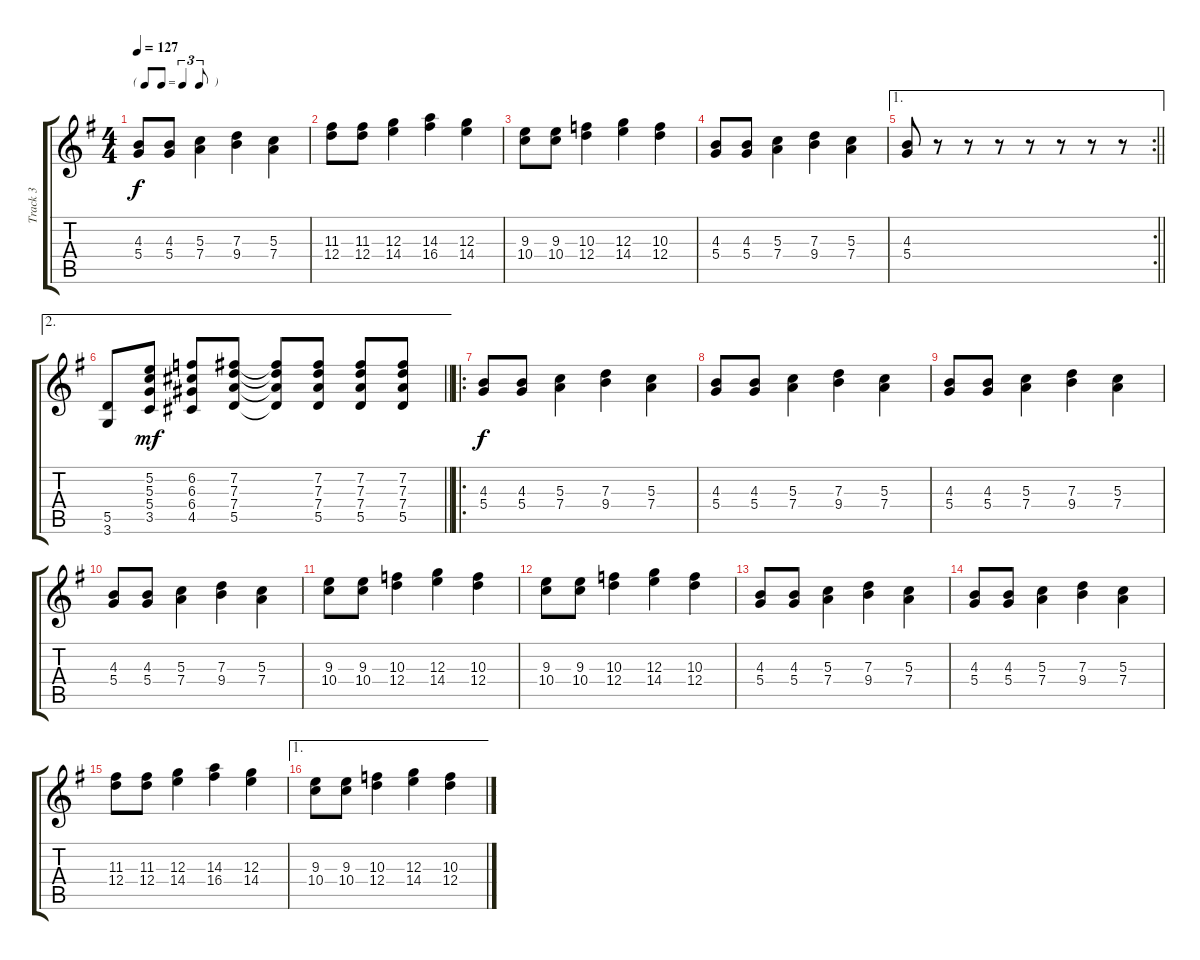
\track ("Track 3" "Track 3") {instrument electricguitarjazz}
\staff {score tabs}
\tuning (E4 B3 G3 D3 A2 E2) {hide}
\ts (4 4)
\tf triplet8th
\tempo 127
\clef g2
\ks g
(4.3 5.4).8{dy f} (4.3 5.4).8 (5.3 7.4).4 (7.3 9.4).4 (5.3 7.4).4 |
(11.3 12.4).8 (11.3 12.4).8 (12.3 14.4).4 (14.3 16.4).4 (12.3 14.4).4 |
(9.3 10.4).8 (9.3 10.4).8 (10.3 12.4).4 (12.3 14.4).4 (10.3 12.4).4 |
(4.3 5.4).8 (4.3 5.4).8 (5.3 7.4).4 (7.3 9.4).4 (5.3 7.4).4 |
\ae 1
\rc 2
\barLineRight lightlight
(4.3 5.4).8 r.8 r.8 r.8 r.8 r.8 r.8 r.8 |
\ae 2
\barLineRight lightlight
(5.5 3.6).8 (5.2 5.3 5.4 3.5).8{dy mf} (6.2 6.3 6.4 4.5).8 (7.2 7.3 7.4 5.5).8 (7.2{t} 7.3{t} 7.4{t} 5.5{t}).8 (7.2 7.3 7.4 5.5).8 (7.2 7.3 7.4 5.5).8 (7.2 7.3 7.4 5.5).8 |
\ro
(4.3 5.4).8{dy f} (4.3 5.4).8 (5.3 7.4).4 (7.3 9.4).4 (5.3 7.4).4 |
(4.3 5.4).8 (4.3 5.4).8 (5.3 7.4).4 (7.3 9.4).4 (5.3 7.4).4 |
(4.3 5.4).8 (4.3 5.4).8 (5.3 7.4).4 (7.3 9.4).4 (5.3 7.4).4 |
(4.3 5.4).8 (4.3 5.4).8 (5.3 7.4).4 (7.3 9.4).4 (5.3 7.4).4 |
(9.3 10.4).8 (9.3 10.4).8 (10.3 12.4).4 (12.3 14.4).4 (10.3 12.4).4 |
(9.3 10.4).8 (9.3 10.4).8 (10.3 12.4).4 (12.3 14.4).4 (10.3 12.4).4 |
(4.3 5.4).8 (4.3 5.4).8 (5.3 7.4).4 (7.3 9.4).4 (5.3 7.4).4 |
(4.3 5.4).8 (4.3 5.4).8 (5.3 7.4).4 (7.3 9.4).4 (5.3 7.4).4 |
(11.3 12.4).8 (11.3 12.4).8 (12.3 14.4).4 (14.3 16.4).4 (12.3 14.4).4 |
\ae 1
(9.3 10.4).8 (9.3 10.4).8 (10.3 12.4).4 (12.3 14.4).4 (10.3 12.4).4
